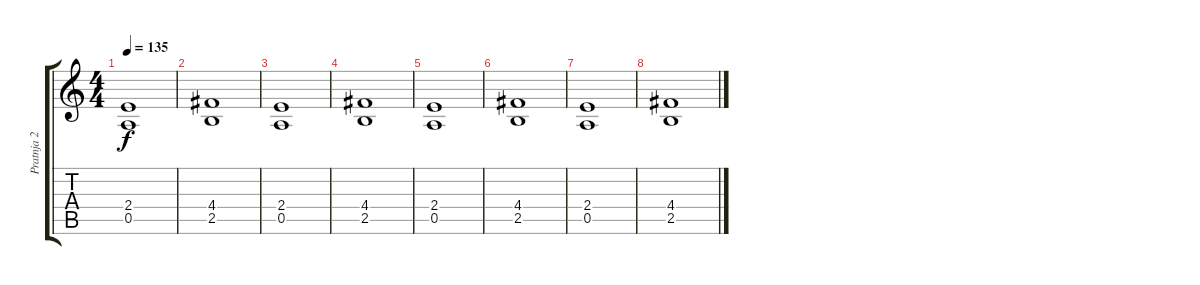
\track ("Pratnja 2" "Pratnja 2") {instrument distortionguitar}
\staff {score tabs}
\tuning (E4 B3 G3 D3 A2 E2) {hide}
\ts (4 4)
\tempo 135
\clef g2
\ks c
(2.4 0.5).1{dy f} |
(4.4 2.5).1 |
(2.4 0.5).1 |
(4.4 2.5).1 |
(2.4 0.5).1 |
(4.4 2.5).1 |
(2.4 0.5).1 |
(4.4 2.5).1
